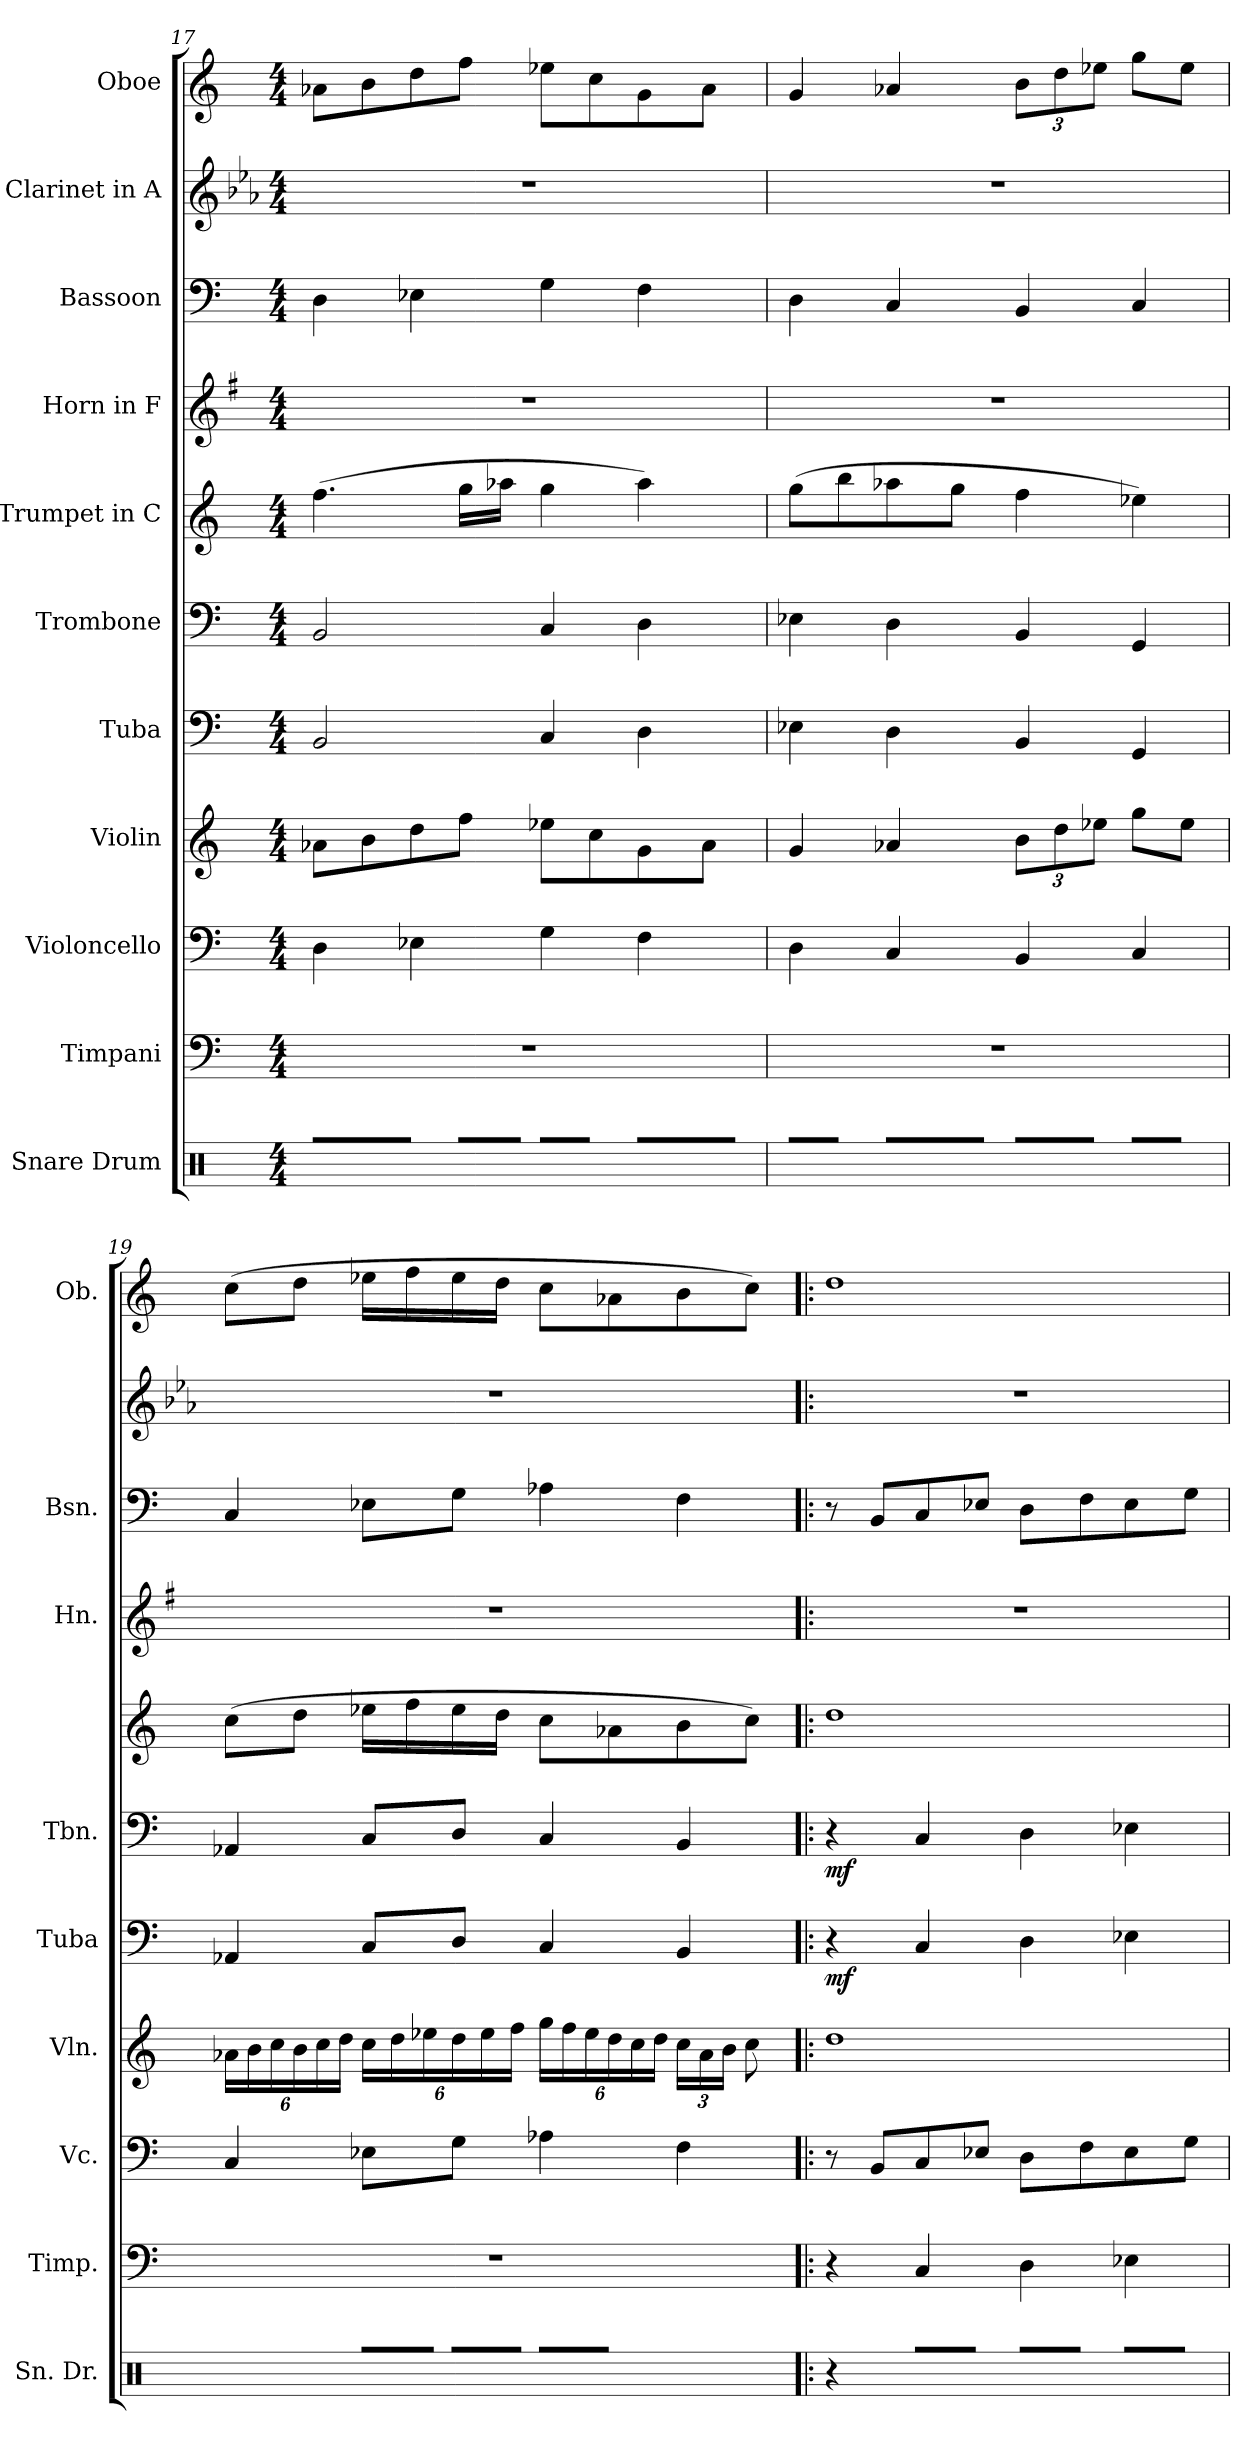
**kern	**kern	**kern	**kern	**kern	**dynam	**kern	**dynam	**kern	**kern	**kern	**kern	**kern
*part11	*part10	*part9	*part8	*part7	*part7	*part6	*part6	*part5	*part4	*part3	*part2	*part1
*staff11	*staff10	*staff9	*staff8	*staff7	*staff7	*staff6	*staff6	*staff5	*staff4	*staff3	*staff2	*staff1
*I"Snare Drum	*I"Timpani	*I"Violoncello	*I"Violin	*I"Tuba	*	*I"Trombone	*	*I"Trumpet in C	*I"Horn in F	*I"Bassoon	*I"Clarinet in A	*I"Oboe
*I'Sn. Dr.	*I'Timp.	*I'Vc.	*I'Vln.	*I'Tuba	*	*I'Tbn.	*	*	*I'Hn.	*I'Bsn.	*	*I'Ob.
!!LO:PB:g=z
*clefX	*clefF4	*clefF4	*clefG2	*clefF4	*	*clefF4	*	*clefG2	*clefG2	*clefF4	*clefG2	*clefG2
*	*	*	*	*	*	*	*	*	*ITrd4c7	*	*ITrd2c3	*
*k[]	*k[]	*k[]	*k[]	*k[]	*	*k[]	*	*k[]	*k[]	*k[]	*k[]	*k[]
*C:	*C:	*C:	*C:	*C:	*	*C:	*	*C:	*C:	*C:	*C:	*C:
*M4/4	*M4/4	*M4/4	*M4/4	*M4/4	*	*M4/4	*	*M4/4	*M4/4	*M4/4	*M4/4	*M4/4
=17	=17	=17	=17	=17	=17	=17	=17	=17	=17	=17	=17	=17
8R\L	1r	4D\	8a-X\L	2BB/	.	2BB/	.	(4.ff\	1r	4D\	1r	8a-X\L
8R\	.	.	8b\	.	.	.	.	.	.	.	.	8b\
8R\J	.	4E-X\	8dd\	.	.	.	.	.	.	4E-X\	.	8dd\
32R\LLL	.	.	8ff\J	.	.	.	.	16gg\LL	.	.	.	8ff\J
32R\	.	.	.	.	.	.	.	.	.	.	.	.
32R\	.	.	.	.	.	.	.	16aa-X\JJ	.	.	.	.
32R\JJJ	.	.	.	.	.	.	.	.	.	.	.	.
8R\L	.	4G\	8ee-X\L	4C/	.	4C/	.	4gg\	.	4G\	.	8ee-X\L
8R\J	.	.	8cc\	.	.	.	.	.	.	.	.	8cc\
16R\LL	.	4F\	8g\	4D\	.	4D\	.	4aa-\)	.	4F\	.	8g\
16R\	.	.	.	.	.	.	.	.	.	.	.	.
16R\	.	.	8a-\J	.	.	.	.	.	.	.	.	8a-\J
16R\JJ	.	.	.	.	.	.	.	.	.	.	.	.
=18	=18	=18	=18	=18	=18	=18	=18	=18	=18	=18	=18	=18
8R\L	1r	4D\	4g/	4E-X\	.	4E-X\	.	(8gg\L	1r	4D\	1r	4g/
8R\J	.	.	.	.	.	.	.	8bb\	.	.	.	.
16R\LL	.	4C/	4a-X/	4D\	.	4D\	.	8aa-X\	.	4C/	.	4a-X/
16R\	.	.	.	.	.	.	.	.	.	.	.	.
16R\	.	.	.	.	.	.	.	8gg\J	.	.	.	.
16R\JJ	.	.	.	.	.	.	.	.	.	.	.	.
*Xbrackettup	*	*	*Xbrackettup	*	*	*	*	*	*	*	*	*Xbrackettup
12R\L	.	4BB/	12b\L	4BB/	.	4BB/	.	4ff\	.	4BB/	.	12b\L
12R\	.	.	12dd\	.	.	.	.	.	.	.	.	12dd\
12R\J	.	.	12ee-X\J	.	.	.	.	.	.	.	.	12ee-X\J
8R\L	.	4C/	8gg\L	4GG/	.	4GG/	.	4ee-X\)	.	4C/	.	8gg\L
8R\J	.	.	8ee-\J	.	.	.	.	.	.	.	.	8ee-\J
!!LO:PB:g=z
=19	=19	=19	=19	=19	=19	=19	=19	=19	=19	=19	=19	=19
4R\	1r	4C/	24a-X\LL	4AA-X/	.	4AA-X/	.	(8cc\L	1r	4C/	1r	(8cc\L
.	.	.	24b\	.	.	.	.	.	.	.	.	.
.	.	.	24cc\	.	.	.	.	.	.	.	.	.
.	.	.	24b\	.	.	.	.	8dd\J	.	.	.	8dd\J
.	.	.	24cc\	.	.	.	.	.	.	.	.	.
.	.	.	24dd\JJ	.	.	.	.	.	.	.	.	.
32R\LLL	.	8E-X\L	24cc\LL	8C/L	.	8C/L	.	16ee-X\LL	.	8E-X\L	.	16ee-X\LL
32R\	.	.	.	.	.	.	.	.	.	.	.	.
.	.	.	24dd\	.	.	.	.	.	.	.	.	.
32R\	.	.	.	.	.	.	.	16ff\	.	.	.	16ff\
.	.	.	24ee-X\	.	.	.	.	.	.	.	.	.
32R\JJJ	.	.	.	.	.	.	.	.	.	.	.	.
32R\LLL	.	8G\J	24dd\	8D/J	.	8D/J	.	16ee-\	.	8G\J	.	16ee-\
32R\	.	.	.	.	.	.	.	.	.	.	.	.
.	.	.	24ee-\	.	.	.	.	.	.	.	.	.
32R\	.	.	.	.	.	.	.	16dd\JJ	.	.	.	16dd\JJ
.	.	.	24ff\JJ	.	.	.	.	.	.	.	.	.
32R\JJJ	.	.	.	.	.	.	.	.	.	.	.	.
8R\L	.	4A-X\	24gg\LL	4C/	.	4C/	.	8cc\L	.	4A-X\	.	8cc\L
.	.	.	24ff\	.	.	.	.	.	.	.	.	.
.	.	.	24ee-\	.	.	.	.	.	.	.	.	.
8R\J	.	.	24dd\	.	.	.	.	8a-X\	.	.	.	8a-X\
.	.	.	24cc\	.	.	.	.	.	.	.	.	.
.	.	.	24dd\JJ	.	.	.	.	.	.	.	.	.
4R\	.	4F\	24cc\LL	4BB/	.	4BB/	.	8b\	.	4F\	.	8b\
.	.	.	24a-\	.	.	.	.	.	.	.	.	.
.	.	.	24b\JJ	.	.	.	.	.	.	.	.	.
.	.	.	8cc\	.	.	.	.	8cc\J)	.	.	.	8cc\J)
=20!|:	=20!|:	=20!|:	=20!|:	=20!|:	=20!|:	=20!|:	=20!|:	=20!|:	=20!|:	=20!|:	=20!|:	=20!|:
!	!	!	!	!	!LO:DY:b	!	!LO:DY:b	!	!	!	!	!
4r	4r	8r	1dd	4r	mf	4r	mf	1dd	1r	8r	1r	1dd
.	.	8BB/L	.	.	.	.	.	.	.	8BB/L	.	.
16R\LL	4C/	8C/	.	4C/	.	4C/	.	.	.	8C/	.	.
16R\J	.	.	.	.	.	.	.	.	.	.	.	.
8R\J	.	8E-X/J	.	.	.	.	.	.	.	8E-X/J	.	.
16R\LL	4D\	8D\L	.	4D\	.	4D\	.	.	.	8D\L	.	.
16R\J	.	.	.	.	.	.	.	.	.	.	.	.
8R\J	.	8F\	.	.	.	.	.	.	.	8F\	.	.
16R\LL	4E-X\	8E-\	.	4E-X\	.	4E-X\	.	.	.	8E-\	.	.
16R\J	.	.	.	.	.	.	.	.	.	.	.	.
8R\J	.	8G\J	.	.	.	.	.	.	.	8G\J	.	.
=	=	=	=	=	=	=	=	=	=	=	=	=
*-	*-	*-	*-	*-	*-	*-	*-	*-	*-	*-	*-	*-
